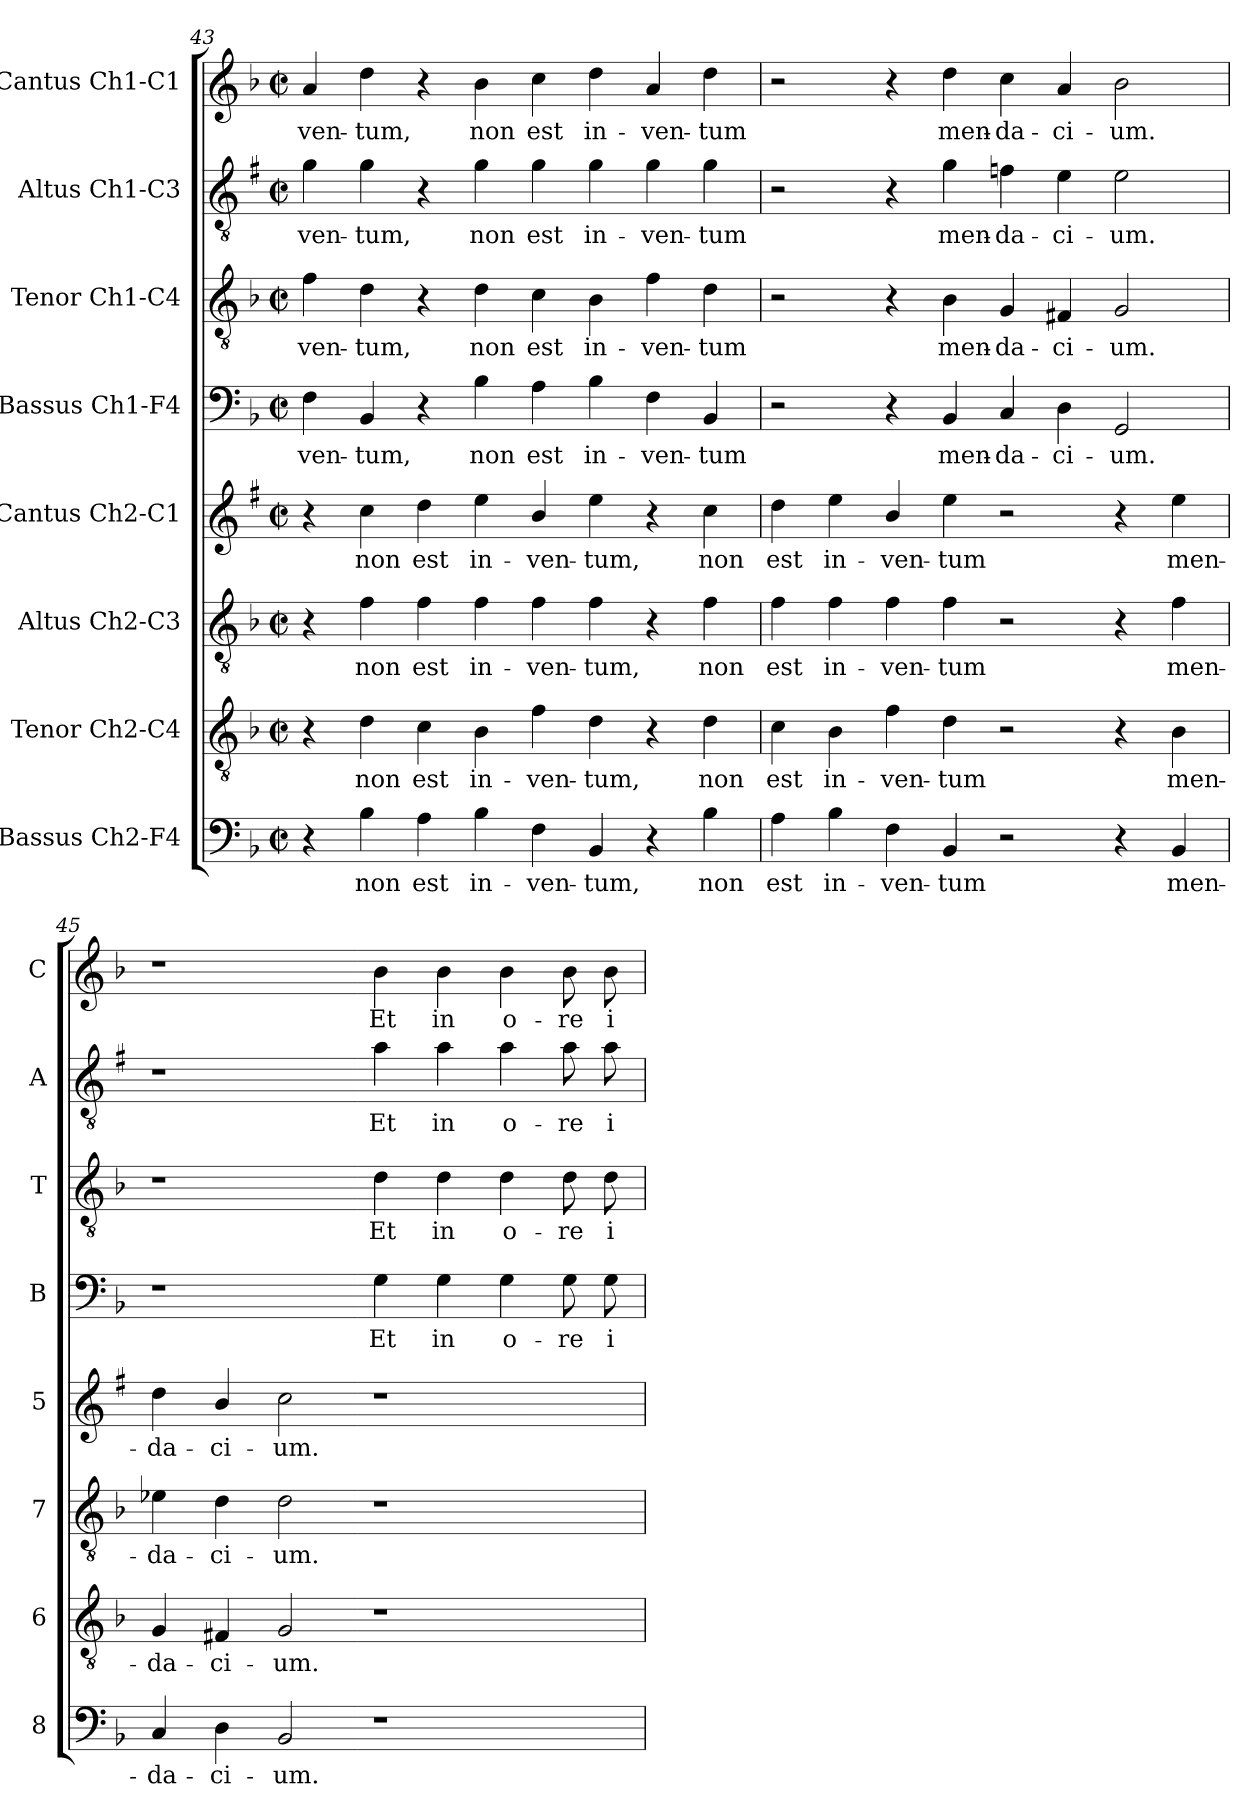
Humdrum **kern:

**kern	**text	**kern	**text	**kern	**text	**kern	**text	**kern	**text	**kern	**text	**kern	**text	**kern	**text
*part8	*part8	*part7	*part7	*part6	*part6	*part5	*part5	*part4	*part4	*part3	*part3	*part2	*part2	*part1	*part1
*staff8	*staff8	*staff7	*staff7	*staff6	*staff6	*staff5	*staff5	*staff4	*staff4	*staff3	*staff3	*staff2	*staff2	*staff1	*staff1
*I"Bassus Ch2-F4	*	*I"Tenor Ch2-C4	*	*I"Altus Ch2-C3	*	*I"Cantus Ch2-C1	*	*I"Bassus Ch1-F4	*	*I"Tenor Ch1-C4	*	*I"Altus Ch1-C3	*	*I"Cantus Ch1-C1	*
*I'8	*	*I'6	*	*I'7	*	*I'5	*	*I'B	*	*I'T	*	*I'A	*	*I'C	*
!!LO:PB:g=z
*clefF4	*	*clefGv2	*	*clefGv2	*	*clefG2	*	*clefF4	*	*clefGv2	*	*clefGv2	*	*clefG2	*
*	*	*	*	*	*	*ITrd1c2	*	*	*	*	*	*ITrd1c2	*	*	*
*k[b-]	*	*k[b-]	*	*k[b-]	*	*k[b-]	*	*k[b-]	*	*k[b-]	*	*k[b-]	*	*k[b-]	*
*F:	*	*F:	*	*F:	*	*F:	*	*F:	*	*F:	*	*F:	*	*F:	*
*M2/2	*	*M2/2	*	*M2/2	*	*M2/2	*	*M2/2	*	*M2/2	*	*M2/2	*	*M2/2	*
*met(c|)	*	*met(c|)	*	*met(c|)	*	*met(c|)	*	*met(c|)	*	*met(c|)	*	*met(c|)	*	*met(c|)	*
=43	=43	=43	=43	=43	=43	=43	=43	=43	=43	=43	=43	=43	=43	=43	=43
!	!	!	!	!	!	!	!	!	!LO:LY:b	!	!LO:LY:b	!	!LO:LY:b	!	!LO:LY:b
4r	.	4r	.	4r	.	4r	.	4F\	-ven-	4f\	-ven-	4f\	-ven-	4a/	-ven-
!	!LO:LY:b	!	!LO:LY:b	!	!LO:LY:b	!	!LO:LY:b	!	!LO:LY:b	!	!LO:LY:b	!	!LO:LY:b	!	!LO:LY:b
4B-\	non	4d\	non	4f\	non	4b-\	non	4BB-/	-tum,	4d\	-tum,	4f\	-tum,	4dd\	-tum,
!	!LO:LY:b	!	!LO:LY:b	!	!LO:LY:b	!	!LO:LY:b	!	!	!	!	!	!	!	!
4A\	est	4c\	est	4f\	est	4cc\	est	4r	.	4r	.	4r	.	4r	.
!	!LO:LY:b	!	!LO:LY:b	!	!LO:LY:b	!	!LO:LY:b	!	!LO:LY:b	!	!LO:LY:b	!	!LO:LY:b	!	!LO:LY:b
4B-\	in-	4B-\	in-	4f\	in-	4dd\	in-	4B-\	non	4d\	non	4f\	non	4b-\	non
!	!LO:LY:b	!	!LO:LY:b	!	!LO:LY:b	!	!LO:LY:b	!	!LO:LY:b	!	!LO:LY:b	!	!LO:LY:b	!	!LO:LY:b
4F\	-ven-	4f\	-ven-	4f\	-ven-	4a/	-ven-	4A\	est	4c\	est	4f\	est	4cc\	est
!	!LO:LY:b	!	!LO:LY:b	!	!LO:LY:b	!	!LO:LY:b	!	!LO:LY:b	!	!LO:LY:b	!	!LO:LY:b	!	!LO:LY:b
4BB-/	-tum,	4d\	-tum,	4f\	-tum,	4dd\	-tum,	4B-\	in-	4B-\	in-	4f\	in-	4dd\	in-
!	!	!	!	!	!	!	!	!	!LO:LY:b	!	!LO:LY:b	!	!LO:LY:b	!	!LO:LY:b
4r	.	4r	.	4r	.	4r	.	4F\	-ven-	4f\	-ven-	4f\	-ven-	4a/	-ven-
!	!LO:LY:b	!	!LO:LY:b	!	!LO:LY:b	!	!LO:LY:b	!	!LO:LY:b	!	!LO:LY:b	!	!LO:LY:b	!	!LO:LY:b
4B-\	non	4d\	non	4f\	non	4b-\	non	4BB-/	-tum	4d\	-tum	4f\	-tum	4dd\	-tum
=44	=44	=44	=44	=44	=44	=44	=44	=44	=44	=44	=44	=44	=44	=44	=44
!	!LO:LY:b	!	!LO:LY:b	!	!LO:LY:b	!	!LO:LY:b	!	!	!	!	!	!	!	!
4A\	est	4c\	est	4f\	est	4cc\	est	2r	.	2r	.	2r	.	2r	.
!	!LO:LY:b	!	!LO:LY:b	!	!LO:LY:b	!	!LO:LY:b	!	!	!	!	!	!	!	!
4B-\	in-	4B-\	in-	4f\	in-	4dd\	in-	.	.	.	.	.	.	.	.
!	!LO:LY:b	!	!LO:LY:b	!	!LO:LY:b	!	!LO:LY:b	!	!	!	!	!	!	!	!
4F\	-ven-	4f\	-ven-	4f\	-ven-	4a/	-ven-	4r	.	4r	.	4r	.	4r	.
!	!LO:LY:b	!	!LO:LY:b	!	!LO:LY:b	!	!LO:LY:b	!	!LO:LY:b	!	!LO:LY:b	!	!LO:LY:b	!	!LO:LY:b
4BB-/	-tum	4d\	-tum	4f\	-tum	4dd\	-tum	4BB-/	men-	4B-\	men-	4f\	men-	4dd\	men-
!	!	!	!	!	!	!	!	!	!LO:LY:b	!	!LO:LY:b	!	!LO:LY:b	!	!LO:LY:b
2r	.	2r	.	2r	.	2r	.	4C/	-da-	4G/	-da-	4e-X\	-da-	4cc\	-da-
!	!	!	!	!	!	!	!	!	!LO:LY:b	!	!LO:LY:b	!	!LO:LY:b	!	!LO:LY:b
.	.	.	.	.	.	.	.	4D\	-ci-	4F#X/	-ci-	4d\	-ci-	4a/	-ci-
!	!	!	!	!	!	!	!	!	!LO:LY:b	!	!LO:LY:b	!	!LO:LY:b	!	!LO:LY:b
4r	.	4r	.	4r	.	4r	.	2GG/	-um.	2G/	-um.	2d\	-um.	2b-\	-um.
!	!LO:LY:b	!	!LO:LY:b	!	!LO:LY:b	!	!LO:LY:b	!	!	!	!	!	!	!	!
4BB-/	men-	4B-\	men-	4f\	men-	4dd\	men-	.	.	.	.	.	.	.	.
=45	=45	=45	=45	=45	=45	=45	=45	=45	=45	=45	=45	=45	=45	=45	=45
!	!LO:LY:b	!	!LO:LY:b	!	!LO:LY:b	!	!LO:LY:b	!	!	!	!	!	!	!	!
4C/	-da-	4G/	-da-	4e-X\	-da-	4cc\	-da-	1r	.	1r	.	1r	.	1r	.
!	!LO:LY:b	!	!LO:LY:b	!	!LO:LY:b	!	!LO:LY:b	!	!	!	!	!	!	!	!
4D\	-ci-	4F#X/	-ci-	4d\	-ci-	4a/	-ci-	.	.	.	.	.	.	.	.
!	!LO:LY:b	!	!LO:LY:b	!	!LO:LY:b	!	!LO:LY:b	!	!	!	!	!	!	!	!
2BB-/	-um.	2G/	-um.	2d\	-um.	2b-\	-um.	.	.	.	.	.	.	.	.
!	!	!	!	!	!	!	!	!	!LO:LY:b	!	!LO:LY:b	!	!LO:LY:b	!	!LO:LY:b
1r	.	1r	.	1r	.	1r	.	4G\	Et	4d\	Et	4g\	Et	4b-\	Et
!	!	!	!	!	!	!	!	!	!LO:LY:b	!	!LO:LY:b	!	!LO:LY:b	!	!LO:LY:b
.	.	.	.	.	.	.	.	4G\	in	4d\	in	4g\	in	4b-\	in
!	!	!	!	!	!	!	!	!	!LO:LY:b	!	!LO:LY:b	!	!LO:LY:b	!	!LO:LY:b
.	.	.	.	.	.	.	.	4G\	o-	4d\	o-	4g\	o-	4b-\	o-
!	!	!	!	!	!	!	!	!	!LO:LY:b	!	!LO:LY:b	!	!LO:LY:b	!	!LO:LY:b
.	.	.	.	.	.	.	.	8G\	-re	8d\	-re	8g\	-re	8b-\	-re
!	!	!	!	!	!	!	!	!	!LO:LY:b	!	!LO:LY:b	!	!LO:LY:b	!	!LO:LY:b
.	.	.	.	.	.	.	.	8G\	i-	8d\	i-	8g\	i-	8b-\	i-
=	=	=	=	=	=	=	=	=	=	=	=	=	=	=	=
*-	*-	*-	*-	*-	*-	*-	*-	*-	*-	*-	*-	*-	*-	*-	*-
